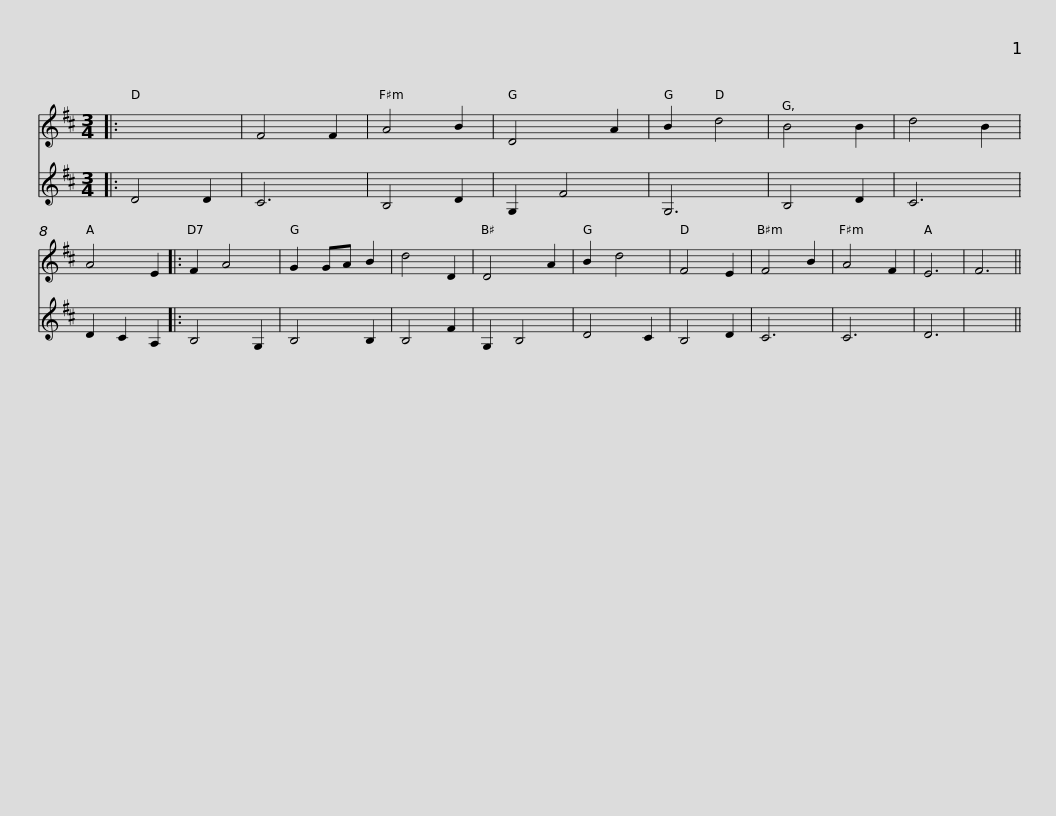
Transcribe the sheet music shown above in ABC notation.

X:1
%%score 1 2
L:1/8
M:3/4
I:linebreak $
K:D
V:1 treble
V:2 treble
V:1
|: x6 | F4 F2 | A4 B2 | D4 A2 | B2 d4 | %5
 B4 B2 | d4 B2 | A4 E2 |: F2 A4 | G2 GA B2 | %10
 d4 D2 | D4 A2 |$ B2 d4 | F4 E2 | F4 B2 | %15
 A4 F2 | E6 | F6 || %18
V:2
|: D4 D2 | C6 | B,4 D2 | G,2 F4 | G,6 | %5
 B,4 D2 | C6 | D2 C2 A,2 |: B,4 G,2 | B,4 B,2 | %10
 B,4 F2 | G,2 B,4 |$ D4 C2 | B,4 D2 | C6 | %15
 C6 | D6 | x6 || %18
